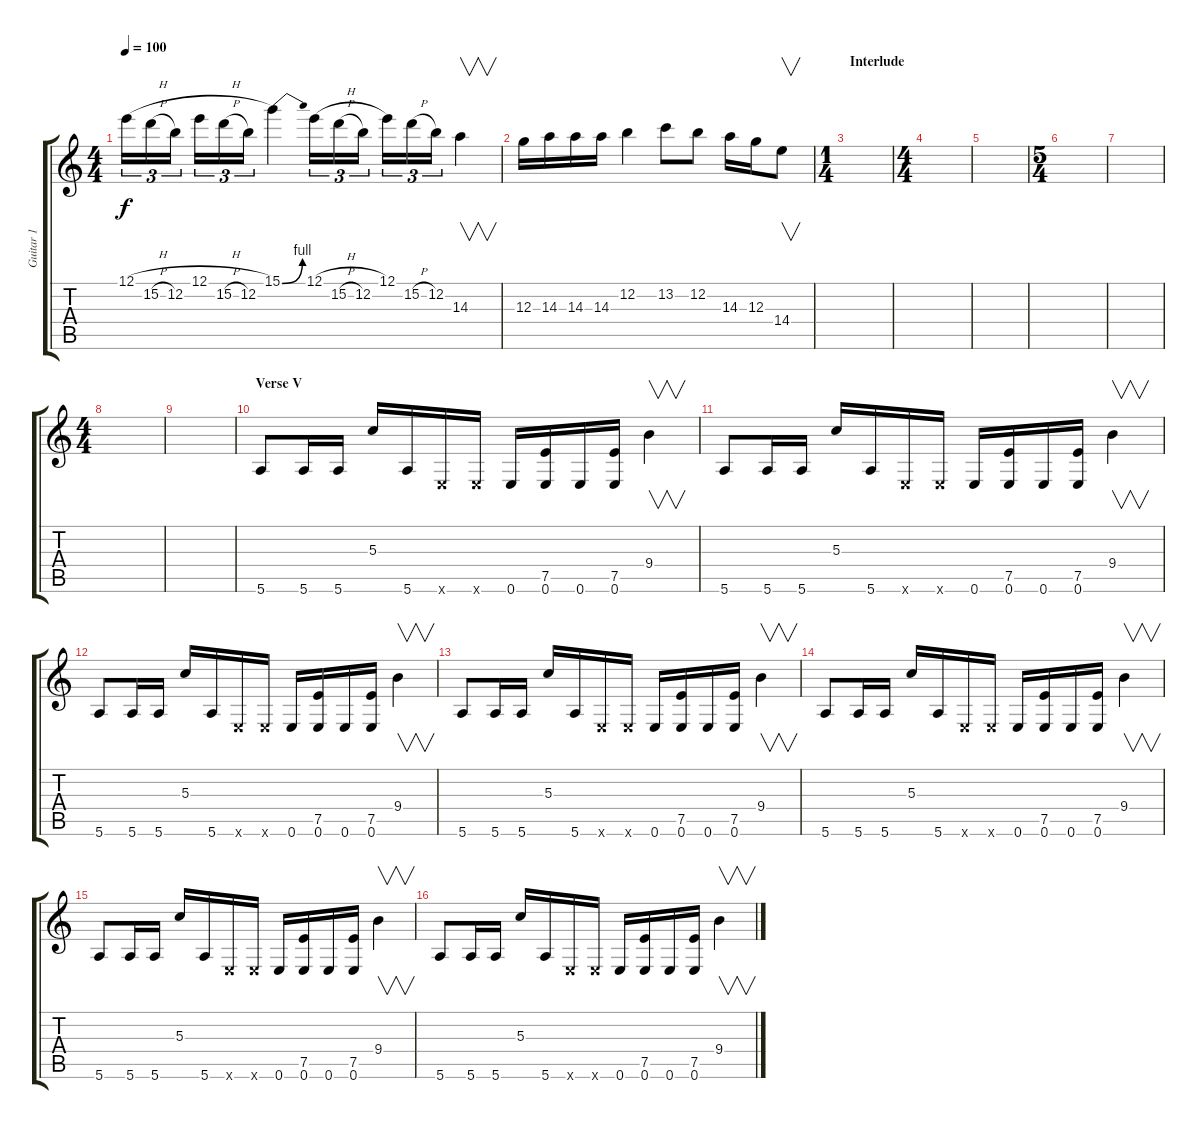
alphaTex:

\track ("Guitar 1" "Guitar 1") {instrument overdrivenguitar}
\staff {score tabs}
\tuning (E4 B3 G3 D3 A2 E2) {hide}
\ts (4 4)
\tempo 100
\clef g2
\ks c
12.1{h}.16{tu (3 2) dy f} 15.2{h}.16{tu (3 2)} 12.2.16{tu (3 2)} 12.1{h}.16{tu (3 2)} 15.2{h}.16{tu (3 2)} 12.2.16{tu (3 2)} 15.1{be (bend 0 0 60 4)}.4 12.1{h}.16{tu (3 2)} 15.2{h}.16{tu (3 2)} 12.2.16{tu (3 2)} 12.1.16{tu (3 2)} 15.2{h}.16{tu (3 2)} 12.2.16{tu (3 2)} 14.3.4{v} |
12.3.16 14.3.16 14.3.16 14.3.16 12.2.4 13.2.8 12.2.8 14.3.16 12.3.16 14.4.8{v} |
\ts (1 4)
\section ("" "Interlude")
|
\ts (4 4)
|
|
\ts (5 4)
|
|
\ts (4 4)
|
|
\section ("" "Verse V")
5.6.8 5.6.16 5.6.16 5.3.16 5.6.16 0.6{x}.16 0.6{x}.16 0.6.16 (7.5 0.6).16 0.6.16 (7.5 0.6).16 9.4.4{v} |
5.6.8 5.6.16 5.6.16 5.3.16 5.6.16 0.6{x}.16 0.6{x}.16 0.6.16 (7.5 0.6).16 0.6.16 (7.5 0.6).16 9.4.4{v} |
5.6.8 5.6.16 5.6.16 5.3.16 5.6.16 0.6{x}.16 0.6{x}.16 0.6.16 (7.5 0.6).16 0.6.16 (7.5 0.6).16 9.4.4{v} |
5.6.8 5.6.16 5.6.16 5.3.16 5.6.16 0.6{x}.16 0.6{x}.16 0.6.16 (7.5 0.6).16 0.6.16 (7.5 0.6).16 9.4.4{v} |
5.6.8 5.6.16 5.6.16 5.3.16 5.6.16 0.6{x}.16 0.6{x}.16 0.6.16 (7.5 0.6).16 0.6.16 (7.5 0.6).16 9.4.4{v} |
5.6.8 5.6.16 5.6.16 5.3.16 5.6.16 0.6{x}.16 0.6{x}.16 0.6.16 (7.5 0.6).16 0.6.16 (7.5 0.6).16 9.4.4{v} |
5.6.8 5.6.16 5.6.16 5.3.16 5.6.16 0.6{x}.16 0.6{x}.16 0.6.16 (7.5 0.6).16 0.6.16 (7.5 0.6).16 9.4.4{v}
